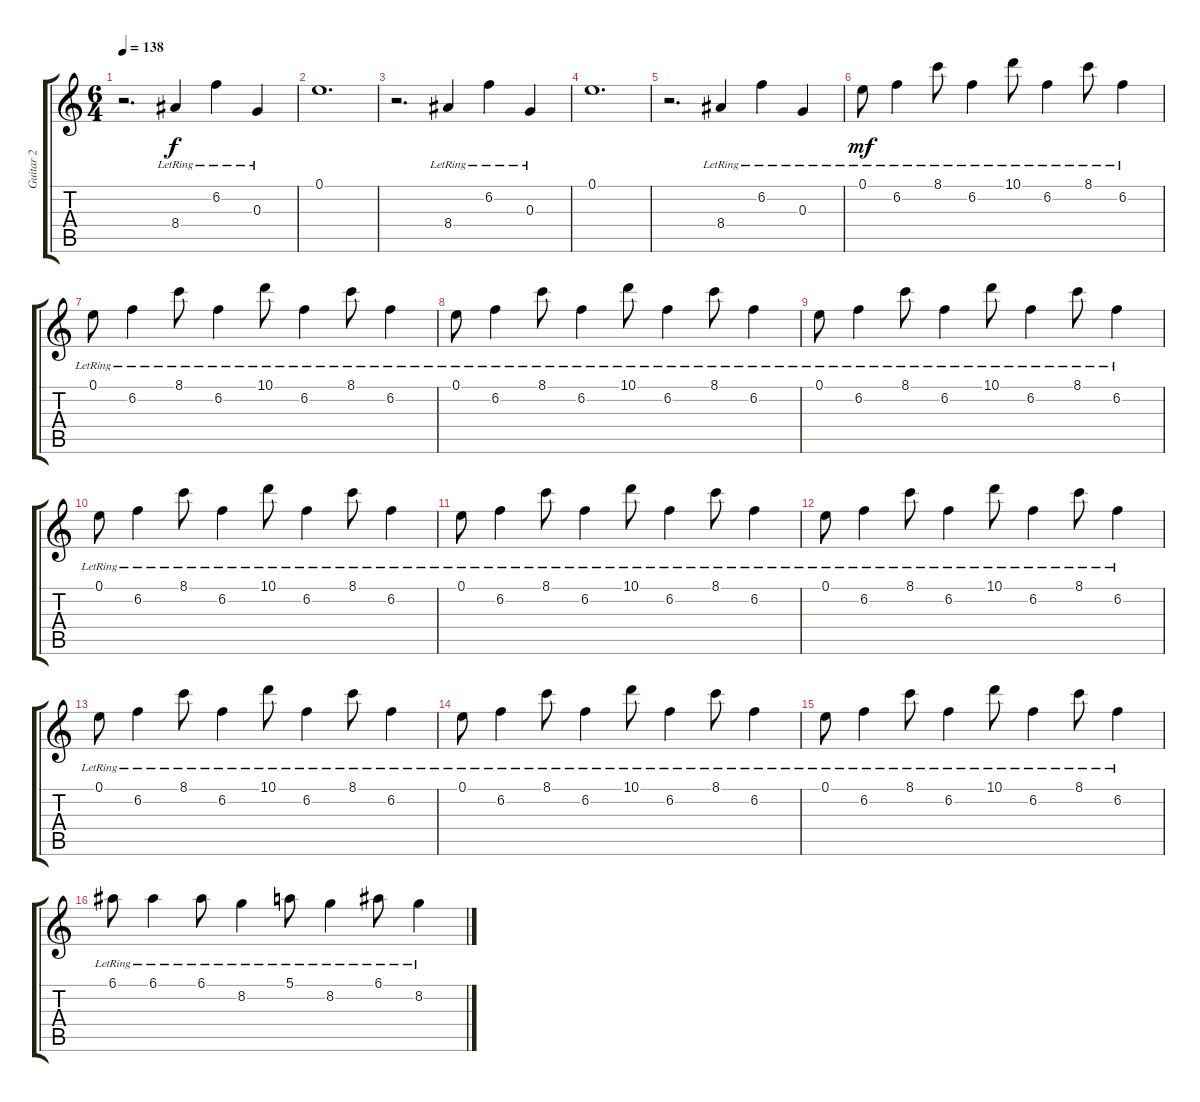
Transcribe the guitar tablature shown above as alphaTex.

\track ("Guitar 2" "Guitar 2") {instrument electricguitarclean}
\staff {score tabs}
\tuning (E4 B3 G3 D3 A2 E2) {hide}
\ts (6 4)
\tempo 138
\clef g2
\ks c
r.2{d dy mf} 8.4{lr}.4{dy f} 6.2{lr}.4 0.3{lr}.4 |
0.1.1{d} |
r.2{d} 8.4{lr}.4 6.2{lr}.4 0.3{lr}.4 |
0.1.1{d} |
r.2{d} 8.4{lr}.4 6.2{lr}.4 0.3{lr}.4 |
0.1{lr}.8{dy mf} 6.2{lr}.4 8.1{lr}.8 6.2{lr}.4 10.1{lr}.8 6.2{lr}.4 8.1{lr}.8 6.2{lr}.4 |
0.1{lr}.8 6.2{lr}.4 8.1{lr}.8 6.2{lr}.4 10.1{lr}.8 6.2{lr}.4 8.1{lr}.8 6.2{lr}.4 |
0.1{lr}.8 6.2{lr}.4 8.1{lr}.8 6.2{lr}.4 10.1{lr}.8 6.2{lr}.4 8.1{lr}.8 6.2{lr}.4 |
0.1{lr}.8 6.2{lr}.4 8.1{lr}.8 6.2{lr}.4 10.1{lr}.8 6.2{lr}.4 8.1{lr}.8 6.2{lr}.4 |
0.1{lr}.8 6.2{lr}.4 8.1{lr}.8 6.2{lr}.4 10.1{lr}.8 6.2{lr}.4 8.1{lr}.8 6.2{lr}.4 |
0.1{lr}.8 6.2{lr}.4 8.1{lr}.8 6.2{lr}.4 10.1{lr}.8 6.2{lr}.4 8.1{lr}.8 6.2{lr}.4 |
0.1{lr}.8 6.2{lr}.4 8.1{lr}.8 6.2{lr}.4 10.1{lr}.8 6.2{lr}.4 8.1{lr}.8 6.2{lr}.4 |
0.1{lr}.8 6.2{lr}.4 8.1{lr}.8 6.2{lr}.4 10.1{lr}.8 6.2{lr}.4 8.1{lr}.8 6.2{lr}.4 |
0.1{lr}.8 6.2{lr}.4 8.1{lr}.8 6.2{lr}.4 10.1{lr}.8 6.2{lr}.4 8.1{lr}.8 6.2{lr}.4 |
0.1{lr}.8 6.2{lr}.4 8.1{lr}.8 6.2{lr}.4 10.1{lr}.8 6.2{lr}.4 8.1{lr}.8 6.2{lr}.4 |
6.1{lr}.8 6.1{lr}.4 6.1{lr}.8 8.2{lr}.4 5.1{lr}.8 8.2{lr}.4 6.1{lr}.8 8.2{lr}.4
